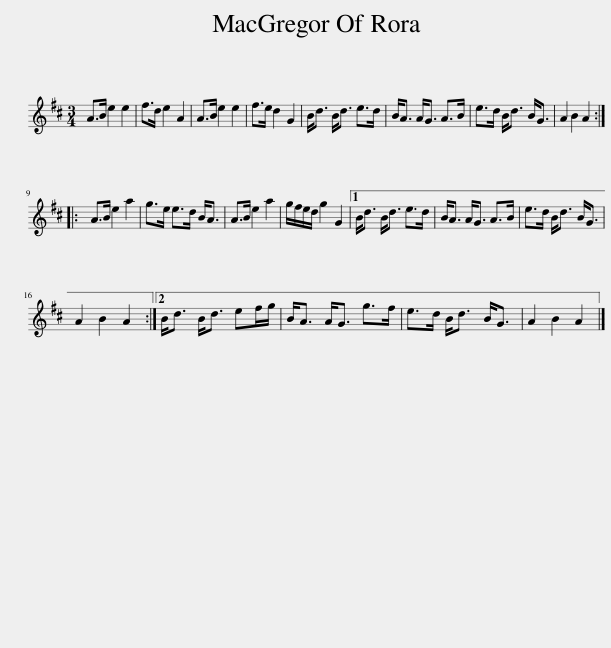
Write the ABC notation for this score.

X:1
L:1/8
M:3/4
I:linebreak $
K:D
V:1 treble
V:1
 A>B e2 e2 | f>d e2 A2 | A>B e2 e2 | f>e d2 G2 | B<d B<d e>d | %5
 B<A A<G A>B | e>d B<d B<G | A2 B2 A2 ::$ A>B e2 a2 | g>e e>d B<A | %10
 A>B e2 a2 | g/f/e/d/ g2 G2 |1 B<d B<d e>d | B<A A<G A>B | e>d B<d B<G |$ %15
 A2 B2 A2 :|2 B<d B<d ef/g/ | B<A A<G g>f | e>d B<d B<G | A2 B2 A2 |] %20
